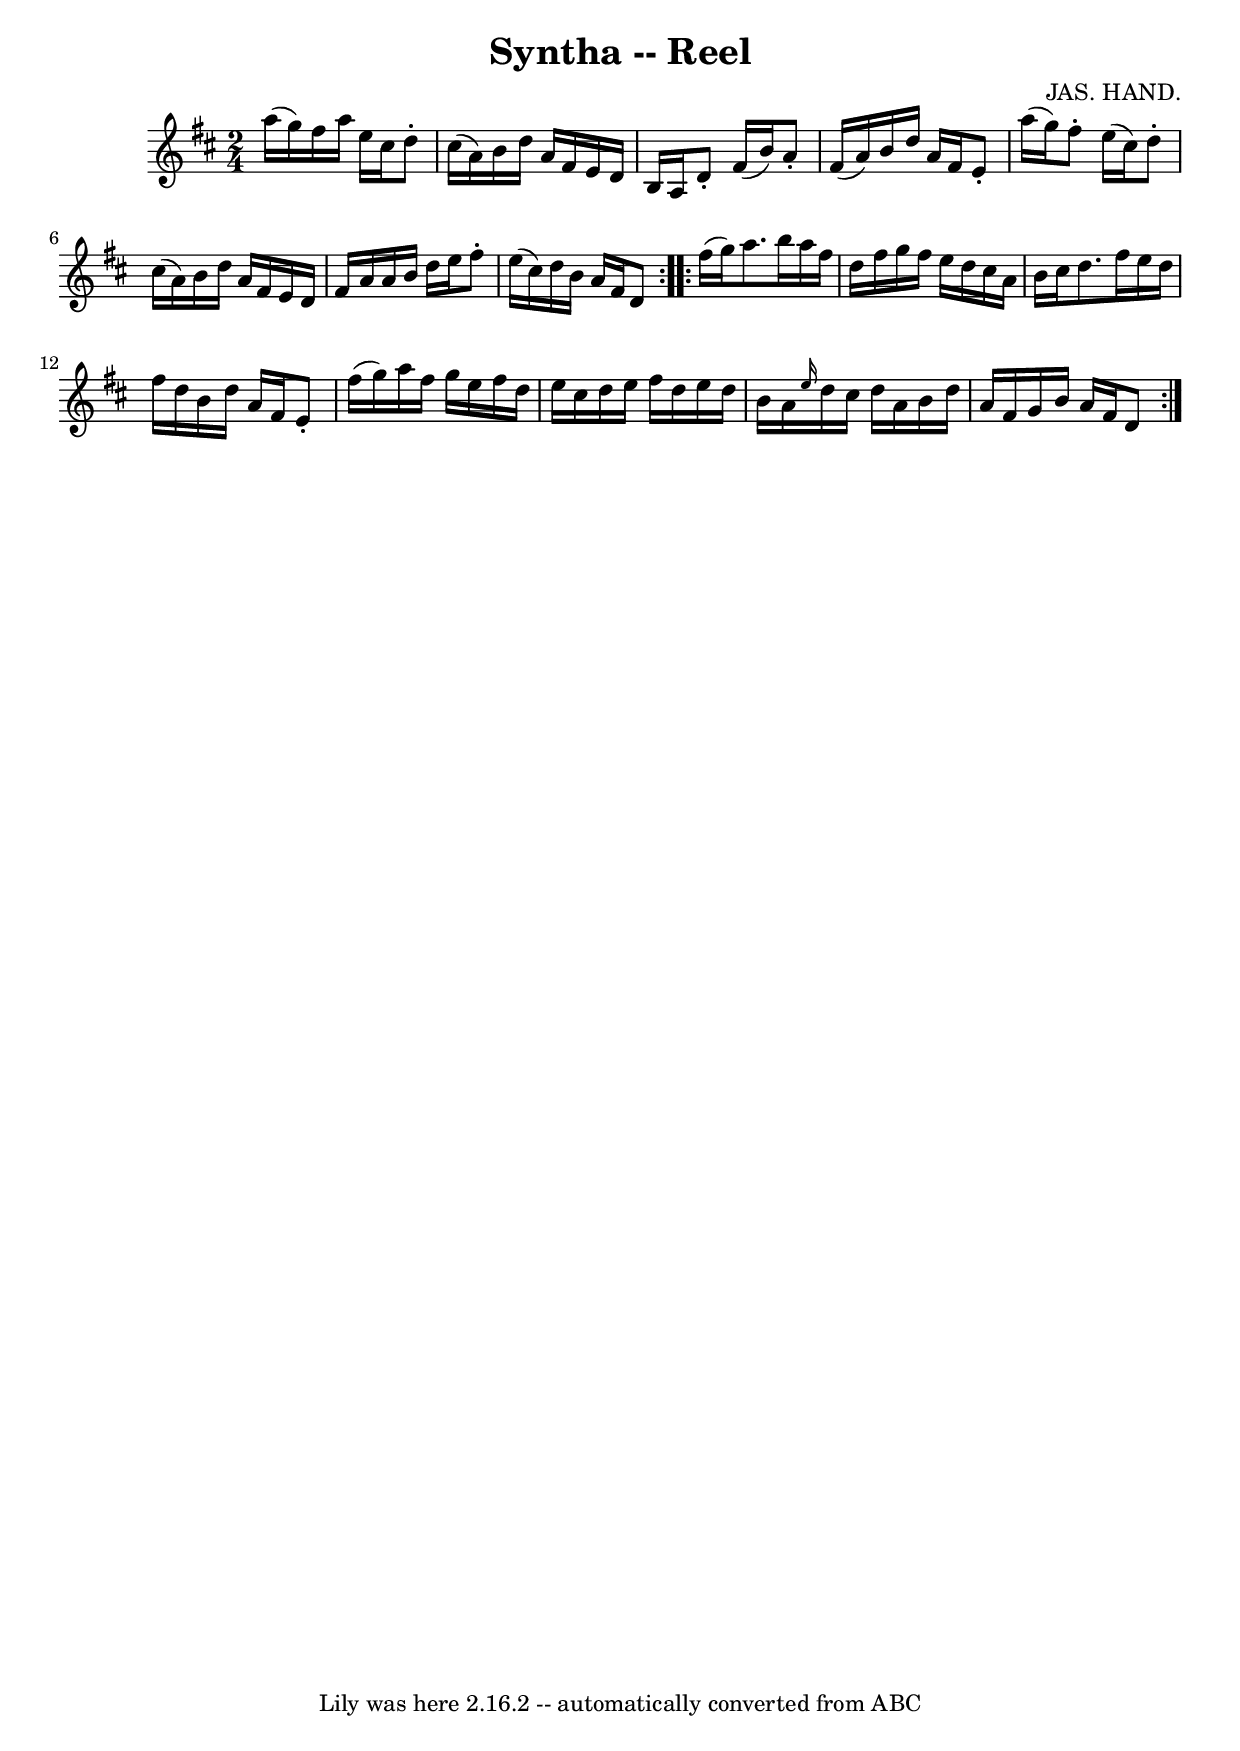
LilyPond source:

\version "2.16.2"
\include "Mammoth.ily"
\header {
  %% book = "Ryan's Mammoth Collection"
  composer = "JAS. HAND."
  crossRefNumber = "1"
  footnotes = "\\\\142"
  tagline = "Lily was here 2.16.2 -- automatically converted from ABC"
  title = "Syntha -- Reel"

}
voicedefault =  {



  \repeat volta 2 {

    \time 2/4 
    \key d \major a''16 (g''16) |
    fis''16 a''16    
    e''16 cis''16 d''8 -. cis''16 (a'16)   |
    b'16 d''16   
    a'16 fis'16 e'16 d'16 b16 a16    |
    d'8 -. fis'16 (
    b'16) a'8 -. fis'16 (a'16)   |
    b'16 d''16 a'16    
    fis'16 e'8 -. a''16 (g''16)   |
    fis''8 -. e''16 (
    cis''16) d''8 -. cis''16 (a'16)   |
    b'16 d''16 a'16 
    fis'16 e'16 d'16 fis'16 a'16    |
    a'16 b'16 d''16 
    e''16 fis''8 -. e''16 (cis''16)   |
    d''16 b'16    
    a'16 fis'16 d'8    
  } 
  \repeat volta 2 {
    fis''16 (g''16) |
    
    a''8. b''16 a''16 fis''16 d''16 fis''16    |
    g''16  
    fis''16 e''16 d''16 cis''16 a'16 b'16 cis''16    |
    
    d''8. fis''16 e''16 d''16 fis''16 d''16    |
    b'16    
    d''16 a'16 fis'16 e'8 -. fis''16 (g''16)   |
    a''16  
    fis''16 g''16 e''16 fis''16 d''16 e''16 cis''16    |
    
    d''16 e''16 fis''16 d''16 e''16 d''16 b'16 a'16    
    |
    \grace { e''16  
	   } d''16 cis''16 d''16 a'16 b'16    
    d''16 a'16 fis'16    |
    g'16 b'16 a'16 fis'16 d'8  
  }  
  

}

\score{
  <<

    \context Staff="default"
    {
      \voicedefault 
      
    }

  >>
  \layout {
    
  }
  \midi {
  }

}
